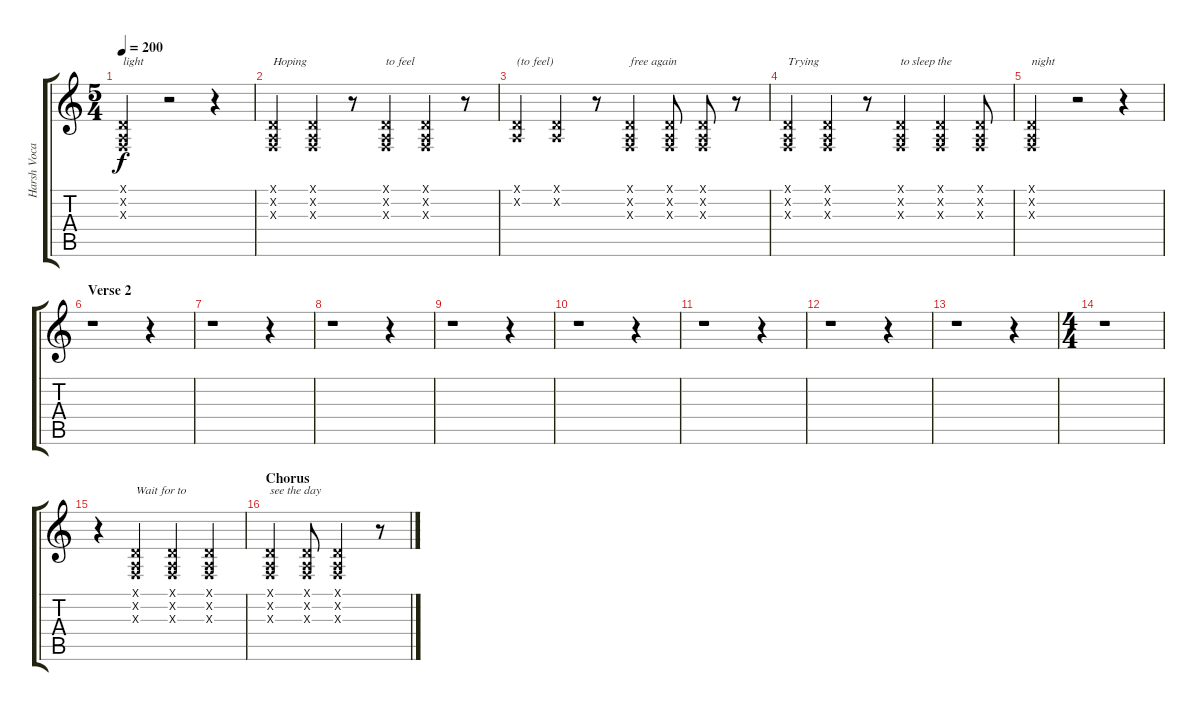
\track ("Harsh Vocals (Petri)" "Harsh Voca") {instrument timpani}
\staff {score tabs}
\tuning (D4 A3 F3 C3 G2 D2) {hide}
\ts (5 4)
\tempo 200
\clef g2
\ks c
(0.1{x} 0.2{x} 0.3{x}).2{txt "light" dy f} r.2 r.4 |
(0.1{x} 0.2{x} 0.3{x}).4{txt "Hoping"} (0.1{x} 0.2{x} 0.3{x}).4 r.8 (0.1{x} 0.2{x} 0.3{x}).4{txt "to feel"} (0.1{x} 0.2{x} 0.3{x}).4 r.8 |
(0.1{x} 0.2{x}).4{txt "(to feel)"} (0.1{x} 0.2{x}).4 r.8 (0.1{x} 0.2{x} 0.3{x}).4{txt "free again"} (0.1{x} 0.2{x} 0.3{x}).8 (0.1{x} 0.2{x} 0.3{x}).8 r.8 |
(0.1{x} 0.2{x} 0.3{x}).4{txt "Trying"} (0.1{x} 0.2{x} 0.3{x}).4 r.8 (0.1{x} 0.2{x} 0.3{x}).4{txt "to sleep the"} (0.1{x} 0.2{x} 0.3{x}).4 (0.1{x} 0.2{x} 0.3{x}).8 |
(0.1{x} 0.2{x} 0.3{x}).2{txt "night"} r.2 r.4 |
\section ("" "Verse 2")
r.1 r.4 |
r.1 r.4 |
r.1 r.4 |
r.1 r.4 |
r.1 r.4 |
r.1 r.4 |
r.1 r.4 |
r.1 r.4 |
\ts (4 4)
r.1 |
r.4 (0.1{x} 0.2{x} 0.3{x}).4{txt "Wait for to"} (0.1{x} 0.2{x} 0.3{x}).4 (0.1{x} 0.2{x} 0.3{x}).4 |
\section ("" "Chorus")
(0.1{x} 0.2{x} 0.3{x}).4{txt "see the day"} (0.1{x} 0.2{x} 0.3{x}).8 (0.1{x} 0.2{x} 0.3{x}).2 r.8
